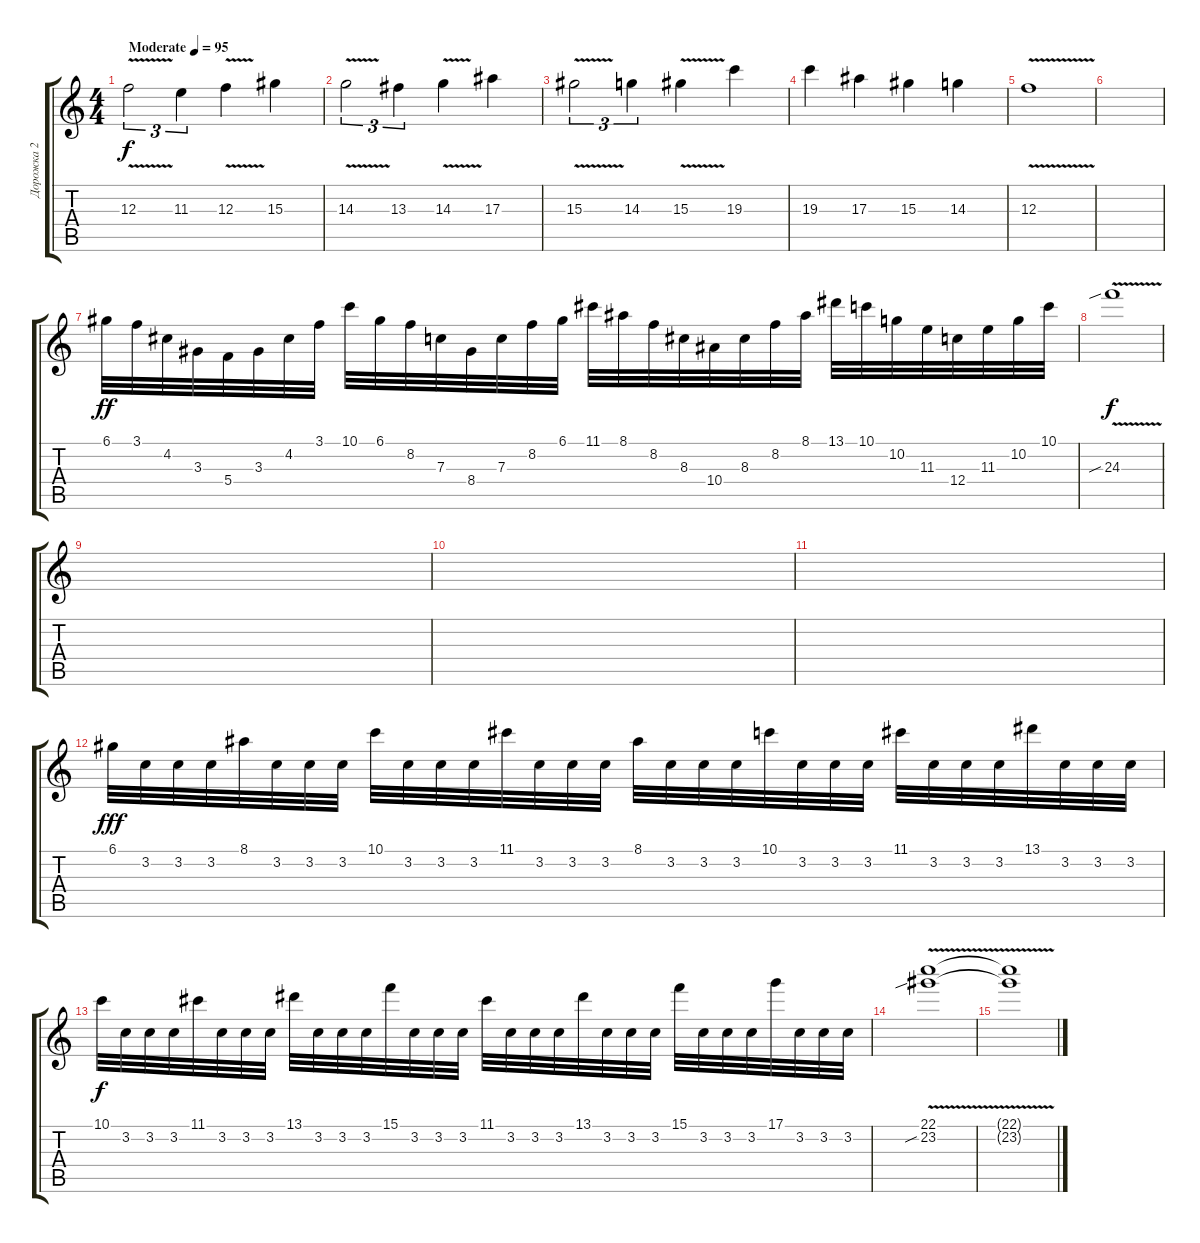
\track ("Дорожка 2" "Дорожка 2") {instrument overdrivenguitar}
\staff {score tabs}
\tuning (D4 A3 F3 C3 G2 C2) {hide}
\ts (4 4)
\tempo (95 "Moderate")
\clef g2
\ks c
12.3{v}.2{tu (3 2) dy f instrument overdrivenguitar} 11.3.4{tu (3 2)} 12.3{v}.4 15.3.4 |
14.3{v}.2{tu (3 2)} 13.3.4{tu (3 2)} 14.3{v}.4 17.3.4 |
15.3{v}.2{tu (3 2)} 14.3.4{tu (3 2)} 15.3{v}.4 19.3.4 |
19.3.4 17.3.4 15.3.4 14.3.4 |
12.3{v}.1 |
|
6.1.32{dy ff instrument distortionguitar} 3.1.32 4.2.32 3.3.32 5.4.32 3.3.32 4.2.32 3.1.32 10.1.32 6.1.32 8.2.32 7.3.32 8.4.32 7.3.32 8.2.32 6.1.32 11.1.32 8.1.32 8.2.32 8.3.32 10.4.32 8.3.32 8.2.32 8.1.32 13.1.32 10.1.32 10.2.32 11.3.32 12.4.32 11.3.32 10.2.32 10.1.32 |
24.3{v sib}.1{dy f instrument overdrivenguitar} |
|
|
|
6.1.32{dy fff} 3.2.32 3.2.32 3.2.32 8.1.32 3.2.32 3.2.32 3.2.32 10.1.32 3.2.32 3.2.32 3.2.32 11.1.32 3.2.32 3.2.32 3.2.32 8.1.32 3.2.32 3.2.32 3.2.32 10.1.32 3.2.32 3.2.32 3.2.32 11.1.32 3.2.32 3.2.32 3.2.32 13.1.32 3.2.32 3.2.32 3.2.32 |
10.1.32{dy f} 3.2.32 3.2.32 3.2.32 11.1.32 3.2.32 3.2.32 3.2.32 13.1.32 3.2.32 3.2.32 3.2.32 15.1.32 3.2.32 3.2.32 3.2.32 11.1.32 3.2.32 3.2.32 3.2.32 13.1.32 3.2.32 3.2.32 3.2.32 15.1.32 3.2.32 3.2.32 3.2.32 17.1.32 3.2.32 3.2.32 3.2.32 |
(22.1{v} 23.2{v sib}).1 |
(22.1{t} 23.2{t}).1
